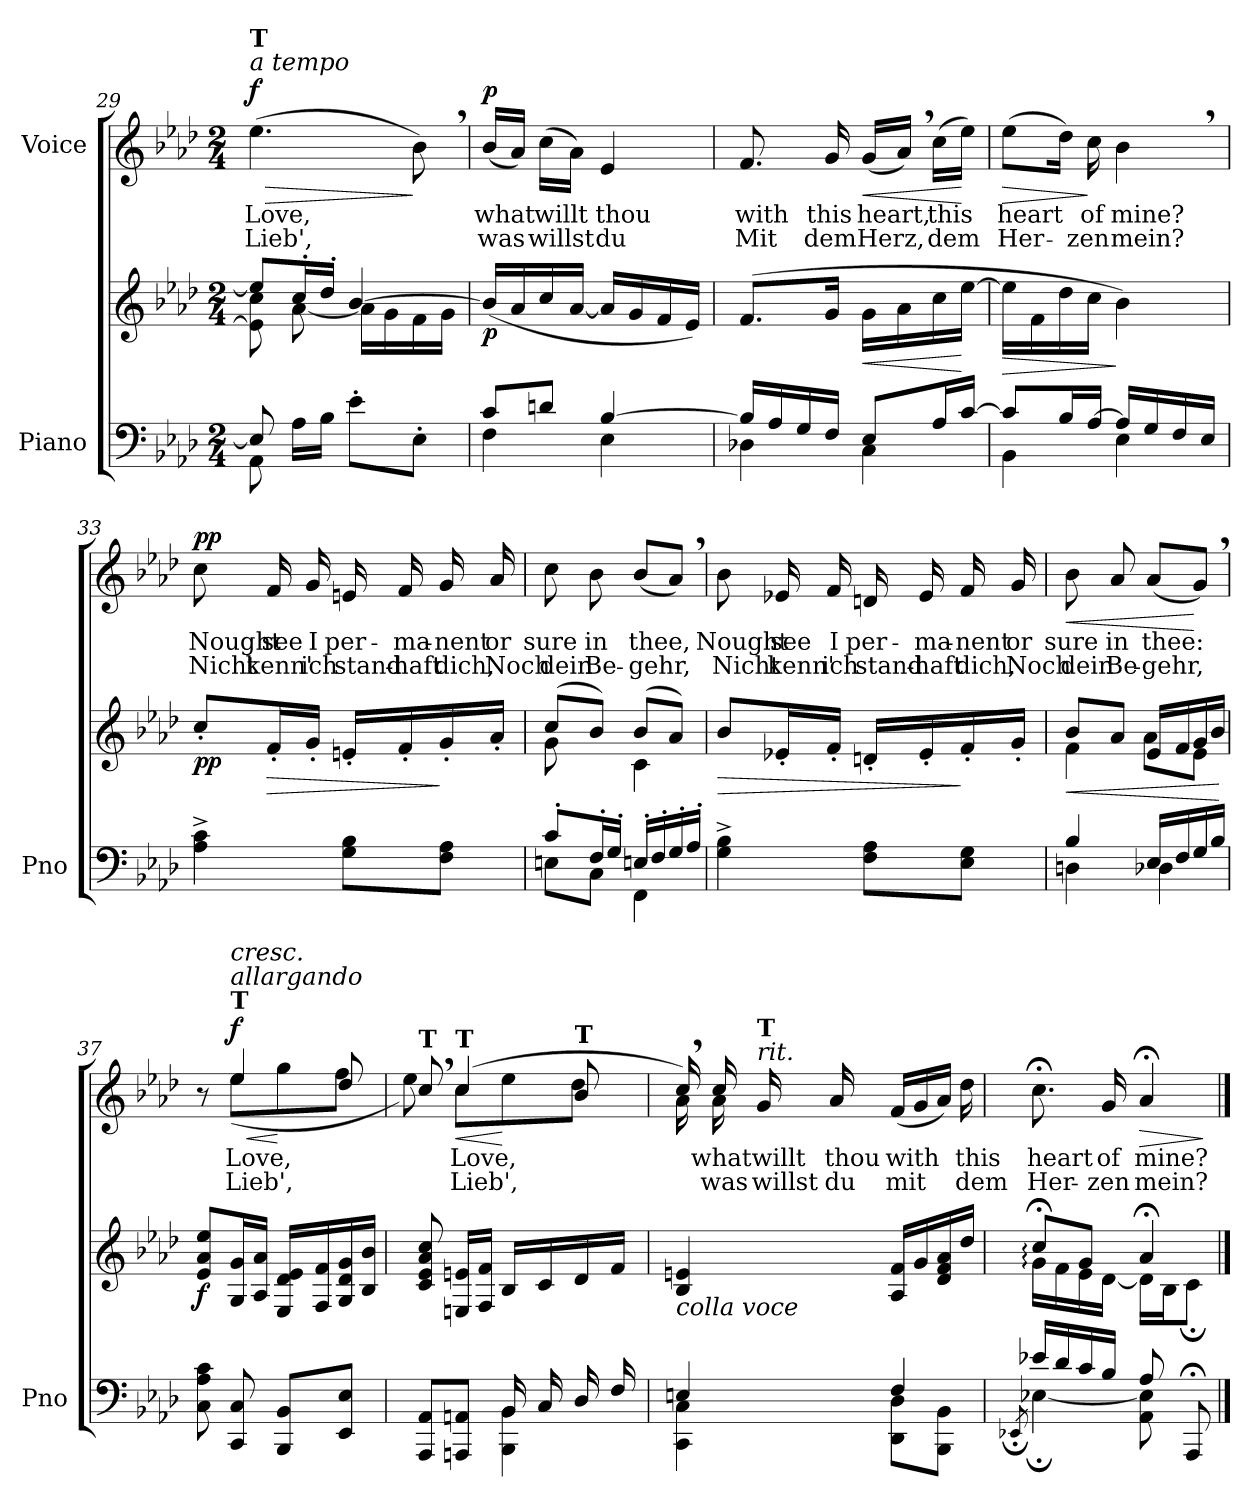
**kern	**kern	**dynam	**kern	**text	**text	**dynam
*part2	*part2	*part2	*part1	*part1	*part1	*part1
*staff3	*staff2	*staff2/3	*staff1	*staff1	*staff1	*staff1
*I"Piano	*	*	*I"Voice	*	*	*
*I'Pno	*	*	*	*	*	*
!!LO:LB:g=z
*clefF4	*clefG2	*	*clefG2	*	*	*
*k[b-e-a-d-]	*k[b-e-a-d-]	*	*k[b-e-a-d-]	*	*	*
*M2/4	*M2/4	*	*M2/4	*	*	*
=29	=29	=29	=29	=29	=29	=29
*^	*^	*	*	*	*	*
!	!	!	!	!	!LO:TX:a:i:t=a tempo	!	!	!
!	!	!	!	!	!LO:TX:a:B:t=T	!	!	!
!	!	!	!	!	!	!LO:LY:b	!LO:LY:b	!LO:HP:b
!	!	!	!	!	!	!	!	!LO:DY:n=1:a
8E-/]	8AA-\	8ee-/L]	8e-\] 8cc\	.	(>4.ee-\	Love,	Lieb',	> f
16A-\LL	4.rBByy	16cc'/L	[8a-\	.	.	.	.	.
16B-\JJ	.	16dd-'/JJ	.	.	.	.	.	.
8e-'\L	.	[4b-/	16a-\LL]	.	.	.	.	.
.	.	.	16g\	.	.	.	.	.
8E-'\J	.	.	16f\	.	8b-,\)	.	.	]
.	.	.	16g\JJ	.	.	.	.	.
=30	=30	=30	=30	=30	=30	=30	=30	=30
!	!	!	!	!LO:DY:b	!	!LO:LY:b	!LO:LY:b	!LO:DY:a
*	*	*v	*v	*	*	*	*	*
8c/L	4F\	(>16b-/LL]	p	(<16b-/LL	what	was	p
.	.	16a-/	.	16a-/JJ)	.	.	.
!	!	!	!	!	!LO:LY:b	!LO:LY:b	!
8dn/J	.	16cc/	.	(>16cc\LL	willt	willst	.
.	.	[16a-/JJ	.	16a-\JJ)	.	.	.
!	!	!	!	!	!LO:LY:b	!LO:LY:b	!
[4B-/	4E-\	16a-/LL]	.	4e-/	thou	du	.
.	.	16g/	.	.	.	.	.
.	.	16f/	.	.	.	.	.
.	.	16e-/JJ)	.	.	.	.	.
!!LO:LB:g=z
=31	=31	=31	=31	=31	=31	=31	=31
!	!	!	!	!	!LO:LY:b	!LO:LY:b	!
16B-/LL]	4D-X\	(>8.f/L	.	8.f/	with	Mit	.
16A-/	.	.	.	.	.	.	.
16G/	.	.	.	.	.	.	.
!	!	!	!	!	!LO:LY:b	!LO:LY:b	!
16F/JJ	.	16g/Jk	.	16g/	this	dem	.
!	!	!	!LO:HP:b	!	!LO:LY:b	!LO:LY:b	!LO:HP:b
8E-/L	4C\	16g\LL	<	(<16g/LL	heart,	Herz,	<
.	.	16a-\	.	16a-,/JJ)	.	.	.
!	!	!	!	!	!LO:LY:b	!LO:LY:b	!
16A-/L	.	16cc\	.	(>16cc\LL	this	dem	.
[16c/JJ	.	[16ee-\JJ	[	16ee-\JJ)	.	.	[
=32	=32	=32	=32	=32	=32	=32	=32
!	!	!	!LO:HP:b	!	!LO:LY:b	!LO:LY:b	!LO:HP:b
8c/L]	4BB-\	16ee-\LL]	>	(>8ee-\L	heart	Her-	>
.	.	16f\	.	.	.	.	.
16B-/L	.	16dd-\	.	16dd-\Jk)	.	.	.
!	!	!	!	!	!LO:LY:b	!LO:LY:b	!
[16A-/JJ	.	16cc\JJ	.	16cc\	of	-zen	]
!	!	!	!	!	!LO:LY:b	!LO:LY:b	!
16A-/LL]	4E-\	4b-\)	]	4b-,\	mine?	mein?	.
16G/	.	.	.	.	.	.	.
16F/	.	.	.	.	.	.	.
16E-/JJ	.	.	.	.	.	.	.
*v	*v	*	*	*	*	*	*
!!LO:PB:g=z
=33	=33	=33	=33	=33	=33	=33
!	!	!LO:DY:b	!	!LO:LY:b	!LO:LY:b	!LO:DY:a
4A-\^ 4c\^	8cc'/L	pp	8cc\	Nought	Nicht	pp
!	!	!LO:HP:b	!	!LO:LY:b	!LO:LY:b	!
.	16f'/L	>	16f/	see	kenn'	.
!	!	!	!	!LO:LY:b	!LO:LY:b	!
.	16g'/JJ	.	16g/	I	ich	.
!	!	!	!	!LO:LY:b	!LO:LY:b	!
8G\ 8B-\L	16en'/LL	.	16en/	per-	stand-	.
!	!	!	!	!LO:LY:b	!LO:LY:b	!
.	16f'/	.	16f/	-ma-	-haft	.
!	!	!	!	!LO:LY:b	!LO:LY:b	!
8F\ 8A-\J	16g'/	]	16g/	-nent	dich,	.
!	!	!	!	!LO:LY:b	!LO:LY:b	!
.	16a-'/JJ	.	16a-/	or	Noch	.
=34	=34	=34	=34	=34	=34	=34
*^	*^	*	*	*	*	*
!	!	!	!	!	!	!LO:LY:b	!LO:LY:b	!
8c'!/L	8En\L	(>8cc/L	8g:\	.	8cc\	sure	dein	.
!	!	!	!	!	!	!LO:LY:b	!LO:LY:b	!
16F'!/L	8C\J	8b-/J)	8rcyy	.	8b-\	in	Be-	.
16G'!/JJ	.	.	.	.	.	.	.	.
!	!	!	!	!	!	!LO:LY:b	!LO:LY:b	!
16En'!/LL	4FF\	(>8b-/L	4c\	.	(<8b-/L	thee,	-gehr,	.
16F'!/	.	.	.	.	.	.	.	.
16G'!/	.	8a-/J)	.	.	8a-,/J)	.	.	.
16A-'!/JJ	.	.	.	.	.	.	.	.
*v	*v	*	*	*	*	*	*	*
*	*v	*v	*	*	*	*	*
!!LO:LB:g=z
=35	=35	=35	=35	=35	=35	=35
!	!	!LO:HP:b	!	!LO:LY:b	!LO:LY:b	!
4G\^ 4B-\^	8b-/L	>	8b-\	Nought	Nicht	.
!	!	!	!	!LO:LY:b	!LO:LY:b	!
.	16e-X'/L	.	16e-X/	see	kenn'	.
!	!	!	!	!LO:LY:b	!LO:LY:b	!
.	16f'/JJ	.	16f/	I	ich	.
!	!	!	!	!LO:LY:b	!LO:LY:b	!
8F\ 8A-\L	16dn'/LL	.	16dn/	per-	stand-	.
!	!	!	!	!LO:LY:b	!LO:LY:b	!
.	16e-'/	.	16e-/	-ma-	-haft	.
!	!	!	!	!LO:LY:b	!LO:LY:b	!
8E-\ 8G\J	16f'/	]	16f/	-nent	dich,	.
!	!	!	!	!LO:LY:b	!LO:LY:b	!
.	16g'/JJ	.	16g/	or	Noch	.
=36	=36	=36	=36	=36	=36	=36
*^	*	*	*	*	*	*
!	!	!	!LO:HP:b	!	!LO:LY:b	!LO:LY:b	!LO:HP:b
*	*	*^	*	*	*	*	*
4B-/	4Dn\	8b-/L	4f\	<	8b-\	sure	dein	<
!	!	!	!	!	!	!LO:LY:b	!LO:LY:b	!
.	.	8a-/J	.	.	8a-/	in	Be-	.
!	!	!	!	!	!	!LO:LY:b	!LO:LY:b	!
16E-/LL	4D-X\	16e-/LL	8a-\L	.	(<8a-/L	thee:	-gehr,	.
16F/	.	16f/	.	.	.	.	.	.
16G/	.	16g/	8e-\J	.	8g,/J)	.	.	[
16B-/JJ	.	16b-/JJ	.	.	.	.	.	.
*v	*v	*	*	*	*	*	*	*
*	*v	*v	*	*	*	*	*
.	.	[	.	.	.	.
!!LO:LB:g=z
=37	=37	=37	=37	=37	=37	=37
*	*	*	*^	*	*	*
!	!	!LO:DY:b	!	!	!	!	!
8C\ 8A-\ 8c\	8e-/ 8a-/ 8ee-/L	f	8r	8ryy	.	.	.
!	!	!	!LO:TX:a:B:t=T	!	!	!	!
!	!	!	!LO:TX:a:i:t=allargando	!	!	!	!
!	!	!	!LO:TX:a:i:t=cresc.	!	!	!	!
!	!	!	!	!	!LO:LY:b	!LO:LY:b	!LO:HP:b
!	!	!	!	!	!	!	!LO:DY:n=1:a
8CC/ 8C/	16G!/ 16g/L	.	4ee-/	(>8ee-\L	Love,	Lieb',	< f
.	16A-!/ 16a-/JJ	.	.	.	.	.	.
8BBB-/ 8BB-/L	16E-!/ 16d-/ 16e-/LL	.	.	8gg\	.	.	[
.	16F!/ 16f/	.	.	.	.	.	.
8EE-/ 8E-/J	16G!/ 16d-/ 16g/	.	8dd-/	8ff\J	.	.	.
.	16B-!/ 16b-/JJ	.	.	.	.	.	.
=38	=38	=38	=38	=38	=38	=38	=38
*^	*	*	*	*	*	*	*
!	!	!	!	!LO:TX:a:B:t=T	!	!	!	!
8AAA-/ 8AA-/L	4ryy	8c/ 8e-/ 8a-/ 8cc/	.	8cc,/	8ee-\)	.	.	.
!	!	!	!	!LO:TX:a:B:t=T	!	!	!	!
!	!	!	!	!	!	!LO:LY:b	!LO:LY:b	!LO:HP:b
8AAAn/ 8AAn/J	.	16En!/ 16en/LL	.	(>4cc/	8cc\L	Love,	Lieb',	<
.	.	16F!/ 16f/JJ	.	.	.	.	.	.
!	!LO:N:head=solid	!	!	!	!	!	!	!
4BBB-\ 4BB-\	16BB-/	16B-/LL	.	.	8ee-\	.	.	[
.	16C!/	16c/	.	.	.	.	.	.
!	!	!	!	!LO:TX:a:B:t=T	!	!	!	!
.	16D-!/	16d-/	.	8b-/	8dd-\J	.	.	.
.	16F!/	16f/JJ	.	.	.	.	.	.
!!LO:LB:g=z	!!
=39	=39	=39	=39	=39	=39	=39	=39	=39
!	!	!LO:TX:b:i:t=colla voce	!	!	!	!	!	!
4En!/	4CC\ 4C\	4B-/ 4en/	.	16cc,/)	16a-\	.	.	.
!	!	!	!	!	!	!LO:LY:b	!LO:LY:b	!
.	.	.	.	16cc/	16a-\	what	was	.
!	!	!	!	!LO:TX:a:i:t=rit.	!	!	!	!
!	!	!	!	!LO:TX:a:B:t=T	!	!	!	!
!	!	!	!	!	!	!LO:LY:b	!LO:LY:b	!
.	.	.	.	16g/	4.rgggyy	willt	willst	.
!	!	!	!	!	!	!LO:LY:b	!LO:LY:b	!
.	.	.	.	16a-/	.	thou	du	.
!	!	!	!	!	!	!LO:LY:b	!LO:LY:b	!
4F!/	8DD-\ 8D-\L	16A-/ 16f/LL	.	(<16f/LL	.	with	mit	.
.	.	16g/	.	16g/	.	.	.	.
.	8BBB-\ 8BB-\J	16d-/ 16f/ 16a-/	.	16a-/JJ)	.	.	.	.
!	!	!	!	!	!	!LO:LY:b	!LO:LY:b	!
.	.	16dd-/JJ	.	16dd-\	.	this	dem	.
*	*	*	*	*v	*v	*	*	*
=40	=40	=40	=40	=40	=40	=40	=40
.	8qEE-X;/	.	.	.	.	.	.
*	*	*^	*	*	*	*	*
!	!	!	!	!	!	!LO:LY:b	!LO:LY:b	!
16e-X/LL	[4E-X;\	8cc;<:/L	16g:\LL	.	8.cc;<\	heart	Her-	.
16d-/	.	.	16f\	.	.	.	.	.
16c/	.	8g/J	16e-\	.	.	.	.	.
!	!	!	!	!	!	!LO:LY:b	!LO:LY:b	!
16B-/JJ	.	.	[16d-\JJ	.	16g/	of	-zen	.
!	!	!	!	!	!	!LO:LY:b	!LO:LY:b	!LO:HP:b
8A-/	8AA-\ 8E-\]	4a-;</	16d-\LL]	.	4a-;</	mine?	mein?	>
.	.	.	16B-\J	.	.	.	.	.
8AAA-;/	8ryy	.	8c;\J	.	.	.	.	.
*v	*v	*	*	*	*	*	*	*
*	*v	*v	*	*	*	*	*
.	.	.	.	.	.	]
==	==	==	==	==	==	==
*-	*-	*-	*-	*-	*-	*-
